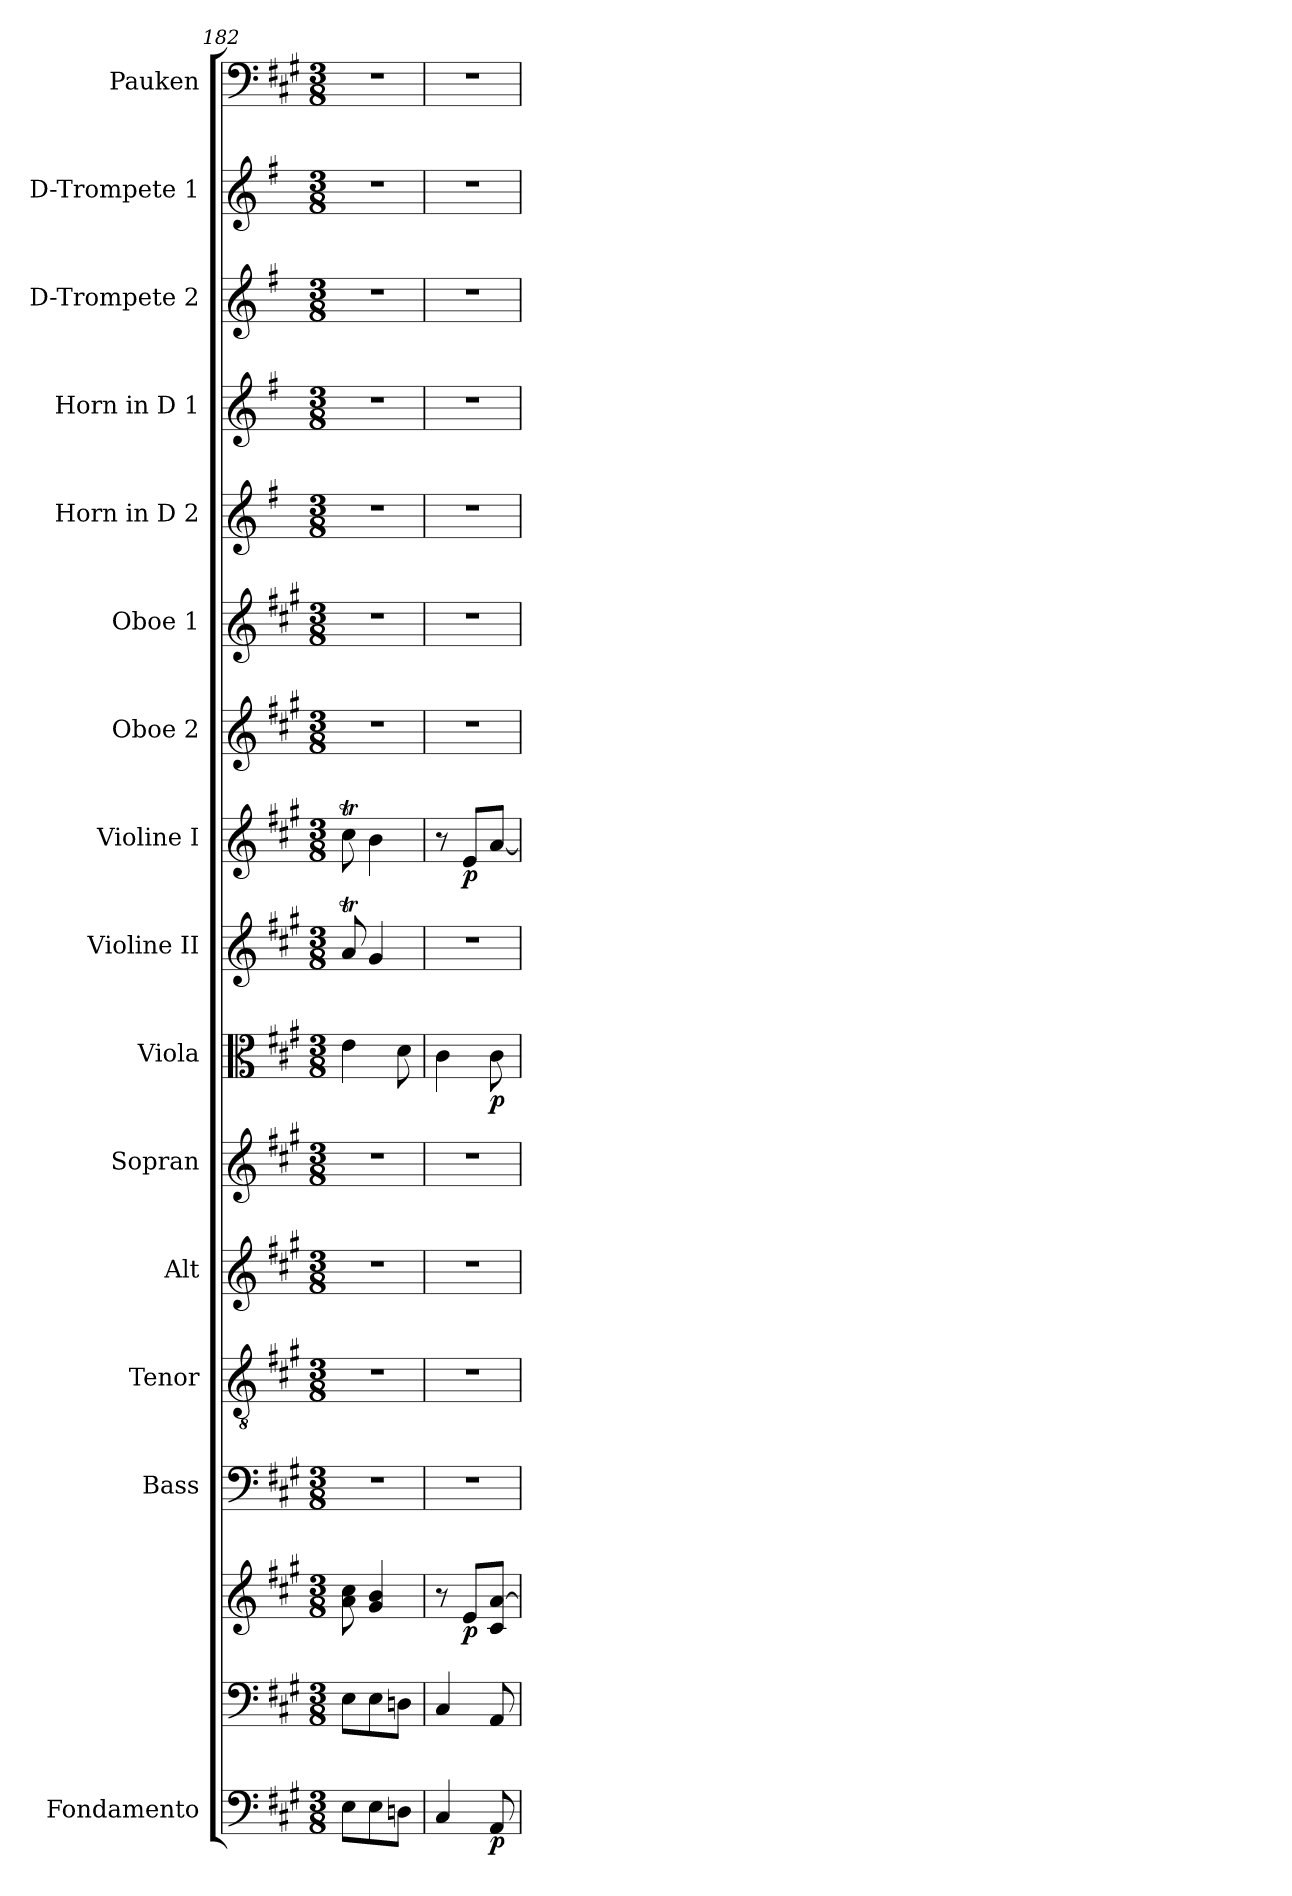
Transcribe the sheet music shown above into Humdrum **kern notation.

**kern	**dynam	**kern	**kern	**dynam	**kern	**kern	**kern	**kern	**kern	**dynam	**kern	**kern	**dynam	**kern	**kern	**kern	**kern	**kern	**kern	**kern
*part16	*part16	*part15	*part15	*part15	*part14	*part13	*part12	*part11	*part10	*part10	*part9	*part8	*part8	*part7	*part6	*part5	*part4	*part3	*part2	*part1
*staff17	*staff17	*staff16	*staff15	*staff15/16	*staff14	*staff13	*staff12	*staff11	*staff10	*staff10	*staff9	*staff8	*staff8	*staff7	*staff6	*staff5	*staff4	*staff3	*staff2	*staff1
*I"Fondamento	*	*	*	*	*I"Bass	*I"Tenor	*I"Alt	*I"Sopran	*I"Viola	*	*I"Violine II	*I"Violine I	*	*I"Oboe 2	*I"Oboe 1	*I"Horn in D 2	*I"Horn in D 1	*I"D-Trompete 2	*I"D-Trompete 1	*I"Pauken
*I'F.	*	*	*	*	*I'B.	*I'T.	*I'A.	*I'S.	*I'Vla.	*	*I'Vl. II	*I'Vl. I	*	*I'Ob. 2	*I'Ob. 1	*	*	*I'D Trp. 2	*I'D Trp. 1	*I'Pk.
*clefF4	*	*clefF4	*clefG2	*	*clefF4	*clefGv2	*clefG2	*clefG2	*clefC3	*	*clefG2	*clefG2	*	*clefG2	*clefG2	*clefG2	*clefG2	*clefG2	*clefG2	*clefF4
*ITrd7c12	*	*	*	*	*	*	*	*	*	*	*	*	*	*	*	*ITrd6c10	*ITrd6c10	*ITrd-1c-2	*ITrd-1c-2	*
*k[f#c#g#]	*	*k[f#c#g#]	*k[f#c#g#]	*	*k[f#c#g#]	*k[f#c#g#]	*k[f#c#g#]	*k[f#c#g#]	*k[f#c#g#]	*	*k[f#c#g#]	*k[f#c#g#]	*	*k[f#c#g#]	*k[f#c#g#]	*k[f#c#g#]	*k[f#c#g#]	*k[f#c#g#]	*k[f#c#g#]	*k[f#c#g#]
*A:	*	*A:	*A:	*	*A:	*A:	*A:	*A:	*A:	*	*A:	*A:	*	*A:	*A:	*A:	*A:	*A:	*A:	*A:
*M3/8	*	*M3/8	*M3/8	*	*M3/8	*M3/8	*M3/8	*M3/8	*M3/8	*	*M3/8	*M3/8	*	*M3/8	*M3/8	*M3/8	*M3/8	*M3/8	*M3/8	*M3/8
=182	=182	=182	=182	=182	=182	=182	=182	=182	=182	=182	=182	=182	=182	=182	=182	=182	=182	=182	=182	=182
8EE\L	.	8E\L	8a\ 8cc#\	.	4.r	4.r	4.r	4.r	4e\	.	8aT/	8cc#t\	.	4.r	4.r	4.r	4.r	4.r	4.r	4.r
8EE\	.	8E\	4g#/ 4b/	.	.	.	.	.	.	.	4g#/	4b\	.	.	.	.	.	.	.	.
8DDn\J	.	8Dn\J	.	.	.	.	.	.	8d\	.	.	.	.	.	.	.	.	.	.	.
=183	=183	=183	=183	=183	=183	=183	=183	=183	=183	=183	=183	=183	=183	=183	=183	=183	=183	=183	=183	=183
4CC#/	.	4C#/	8r	.	4.r	4.r	4.r	4.r	4c#\	.	4.r	8r	.	4.r	4.r	4.r	4.r	4.r	4.r	4.r
!	!	!	!	!LO:DY:b	!	!	!	!	!	!	!	!	!LO:DY:b	!	!	!	!	!	!	!
.	.	.	8e/L	p	.	.	.	.	.	.	.	8e/L	p	.	.	.	.	.	.	.
!	!LO:DY:b	!	!	!	!	!	!	!	!	!LO:DY:b	!	!	!	!	!	!	!	!	!	!
8AAA/	p	8AA/	8c#/ [>8a/J	.	.	.	.	.	8c#\	p	.	[8a/J	.	.	.	.	.	.	.	.
=	=	=	=	=	=	=	=	=	=	=	=	=	=	=	=	=	=	=	=	=
*-	*-	*-	*-	*-	*-	*-	*-	*-	*-	*-	*-	*-	*-	*-	*-	*-	*-	*-	*-	*-
